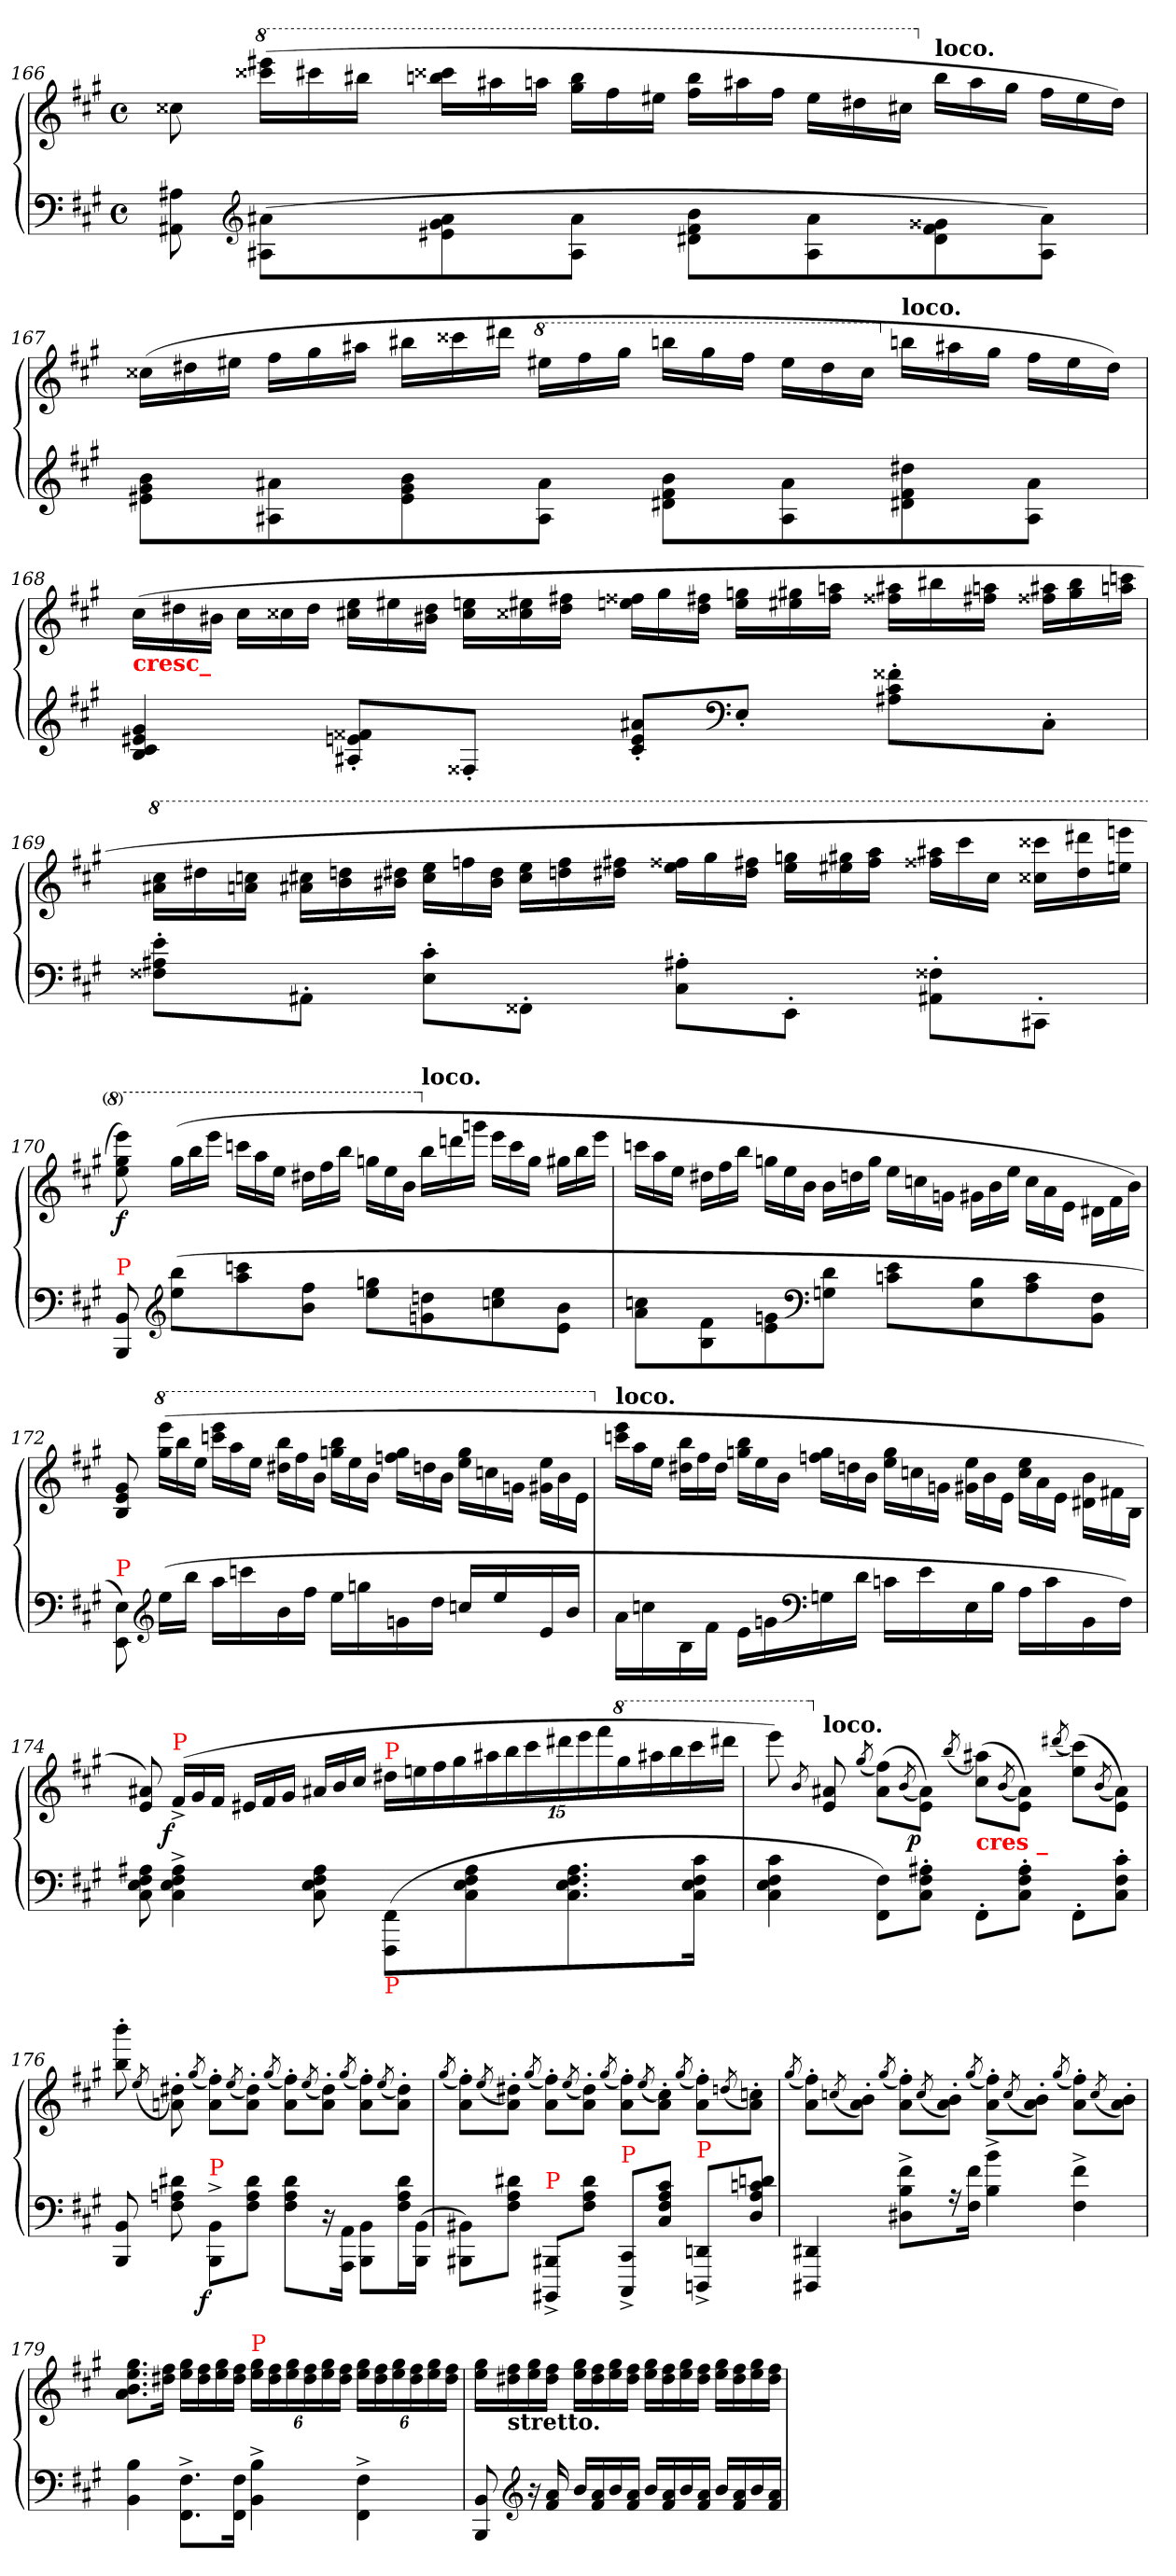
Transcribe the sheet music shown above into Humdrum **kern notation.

**kern	**kern	**dynam
*part1	*part1	*part1
*staff2	*staff1	*staff1/2
*clefF4	*clefG2	*
*k[f#c#g#]	*k[f#c#g#]	*
*M4/4	*M4/4	*
*met(c)	*met(c)	*
=166	=166	=166
8A#X\ 8AA#X\	8cc##X	.
*clefG2	*	*
*	*8va	*
*	*Xtuplet	*
(>8a#X\ 8A#X\L	(>24eeee#X 24cccc##XLL	.
.	24cccc#X	.
.	24bbb#XJJ	.
8a#\ 8g#\ 8e#X\	24cccc##X 24bbbnLL	.
.	24aaa#X	.
.	24aaanJJ	.
8a#\ 8A#\J	24bbb 24ggg#LL	.
.	24fff#	.
.	24eee#XJJ	.
8b\ 8f#\ 8d#X\L	24bbb 24fff#LL	.
.	24aaa#X	.
.	24fff#JJ	.
8a#\ 8A#\	24eee#LL	.
.	24ddd#X	.
.	24ccc#XJJ	.
*	*X8va	*
!	!LO:TX:a:B:t=loco.	!
8g##X\ 8f#\ 8d#\	24bbLL	.
.	24aa#	.
.	24gg#JJ	.
8a#\ 8A#\J)	24ff#LL	.
.	24ee#	.
.	24dd#JJ)	.
=167	=167	=167
8b\ 8g#\ 8e#X\L	(>24cc##XLL	.
.	24dd#X	.
.	24ee#XJJ	.
8a#X\ 8A#X\	24ff#LL	.
.	24gg#	.
.	24aa#XJJ	.
8b\ 8g#\ 8e#\	24bb#XLL	.
.	24ccc##X	.
.	24ddd#XJJ	.
*	*8va	*
8a#\ 8A#\J	24eee#XLL	.
.	24fff#	.
.	24ggg#JJ	.
8b\ 8f#\ 8d#X\L	24bbbnLL	.
.	24ggg#	.
.	24fff#JJ	.
8a#\ 8A#\	24eee#LL	.
.	24ddd#	.
.	24ccc##JJ	.
*	*X8va	*
!	!LO:TX:a:B:t=loco.	!
8dd#X\ 8f#\ 8d#X\	24bbnLL	.
.	24aa#X	.
.	24gg#JJ	.
8a#\ 8A#\J	24ff#LL	.
.	24ee#	.
.	24dd#JJ)	.
=168	=168	=168
!	!LO:TX:b:B:color=red:t=cresc_	!
4g# 4e#X 4c# 4B	(>24cc#LL	.
.	24dd#X	.
.	24b#XJJ	.
.	24cc#LL	.
.	24cc##X	.
.	24dd#JJ	.
8f##X'< 8en'< 8A#X'<L	24ee 24cc#XLL	.
.	24ee#X	.
.	24dd# 24b#XJJ	.
8F##X'<J	24een 24cc#LL	.
.	24ee#X 24cc##X	.
.	24ff#X 24dd#JJ	.
8a#X'< 8e'< 8c#'<L	24ff##X 24eenLL	.
.	24gg#	.
.	24ff#X 24dd#JJ	.
*clefF4	*	*
8E'<J	24ggn 24eeLL	.
.	24gg#X 24ee#X	.
.	24aan 24ff#JJ	.
8f##X'> 8c#'> 8A#X'>L	24aa#X 24ff##XLL	.
.	24bb#X	.
.	24aan 24ff#XJJ	.
8C#'>J	24aa#X 24ff##XLL	.
.	24bb# 24gg#	.
.	24cccn 24aanJJ	.
=169	=169	=169
*	*8va	*
8e'> 8A#X'> 8F##X'>L	24ccc# 24aa#XLL	.
.	24ddd#X	.
.	24cccn 24aanJJ	.
8AA#X'>J	24ccc#X 24aa#XLL	.
.	24dddn 24bb	.
.	24ddd#X 24bb#XJJ	.
8c#'> 8E'>L	24eee 24ccc#LL	.
.	24fffn	.
.	24ddd# 24bb#JJ	.
8FF##X'>J	24eee 24ccc#LL	.
.	24fff 24dddn	.
.	24fff#X 24ddd#XJJ	.
8A#X'>\ 8C#'>\L	24fff##X 24eeeLL	.
.	24ggg#	.
.	24fff#X 24ddd#JJ	.
8EE'>\J	24gggn 24eeeLL	.
.	24ggg#X 24eee#X	.
.	24aaa 24fff#JJ	.
8F##X'>\ 8AA#X'>\L	24aaa#X 24fff##XLL	.
.	24cccc#	.
.	24ccc#JJ	.
8CC#X'>\J	24cccc##X 24ccc##XLL	.
.	24dddd#ji 24ddd#	.
.	24eeeen 24eeenJJ	.
=170	=170	=170
!LO:TX:a:color=red:t=P	!	!
8BB 8BBB	8eeee 8ggg# 8eee)	f
*clefG2	*	*
(>8bb 8eeL	(>24ggg#LL	.
.	24bbb	.
.	24eeeeJJ	.
8cccn 8aa	24ccccnLL	.
.	24aaa	.
.	24eeeJJ	.
8ff# 8bJ	24ddd#XLL	.
.	24fff#	.
.	24bbbJJ	.
8ggn 8eeL	24gggnLL	.
.	24eee	.
.	24bbJJ	.
*	*X8va	*
!	!LO:TX:a:B:t=loco.	!
8ddn 8gn	24bbLL	.
.	24dddn	.
.	24gggnJJ	.
8ee 8ccn	24eeeLL	.
.	24ccc	.
.	24ggJJ	.
8b 8eJ	24gg#XLL	.
.	24bb	.
.	24eeeJJ	.
=171	=171	=171
8ccn\ 8a\L	24cccnLL	.
.	24aa	.
.	24eeJJ	.
8f# 8B	24dd#XLL	.
.	24ff#	.
.	24bbJJ	.
8gn 8e	24ggnLL	.
.	24ee	.
.	24bJJ	.
*clefF4	*	*
8d 8GnJ	24bLL	.
.	24ddn	.
.	24ggJJ	.
8e\ 8cn\L	24eeLL	.
.	24ccn	.
.	24gJJ	.
8B 8E	24g#XLL	.
.	24b	.
.	24eeJJ	.
8c 8A	24cc\LL	.
.	24a\	.
.	24e\JJ	.
8F# 8BBJ	24d#X\LL	.
.	24f#\	.
.	24b\JJ)	.
=172	=172	=172
!LO:TX:a:color=red:t=P	!	!
8E\ 8EE\)	8g# 8e 8B	.
*clefG2	*	*
*	*8va	*
(>16eeLL	(>24eeee\ 24ggg#\LL	.
.	24bbb	.
16bbJJ	.	.
.	24eeeJJ	.
16aaLL	24eeee\ 24ccccn\LL	.
.	24aaa	.
16cccn	.	.
.	24eeeJJ	.
16b	24bbb\ 24ddd#X\LL	.
.	24fff#	.
16ff#JJ	.	.
.	24bbJJ	.
16eeLL	24bbb\ 24gggn\LL	.
.	24eee	.
16ggn	.	.
.	24bbJJ	.
16g	24ggg\ 24fffn\LL	.
.	24dddn	.
16ddJJ	.	.
.	24bbJJ	.
16ccnLL	24ggg\ 24eee\LL	.
.	24cccn	.
16ee	.	.
.	24ggJJ	.
16e	24eee\ 24gg#X\LL	.
.	24bb	.
16bJJ	.	.
.	24eeJJ	.
=173	=173	=173
*	*X8va	*
!	!LO:TX:a:B:t=loco.	!
16a\LL	24eee 24cccnLL	.
.	24aa	.
16ccn\	.	.
.	24eeJJ	.
16B\	24bb 24dd#XLL	.
.	24ff#	.
16f#\JJ	.	.
.	24dd#JJ	.
16eLL	24bb 24ggnLL	.
.	24ee	.
16gn	.	.
.	24bJJ	.
*clefF4	*	*
16Gn	24gg 24ffnLL	.
.	24ddn	.
16dJJ	.	.
.	24bJJ	.
16cnLL	24gg 24eeLL	.
.	24ccn	.
16e	.	.
.	24gJJ	.
16E	24ee\ 24g#X\LL	.
.	24b\	.
16BJJ	.	.
.	24e\JJ	.
16ALL	24ee\ 24cc\LL	.
.	24a\	.
16c	.	.
.	24e\JJ	.
16BB	24b\ 24d#X\LL	.
.	24f#X\	.
16F#JJ)	.	.
.	24B\JJ	.
=174	=174	=174
8A#X 8F# 8E 8C#	8a#X 8e)	.
!	!LO:TX:a:color=red:t=P	!
!	!	!LO:DY:b:rj
4A#^> 4F#^> 4E^> 4C#^>	(>24f#^</LL	f
.	24g#	.
.	24f#JJ	.
.	24e#X/LL	.
.	24f#	.
.	24g#JJ	.
8A# 8F# 8E 8C#	24a#X/LL	.
.	24b	.
.	24cc#JJ	.
*	*tuplet	*
*	*Xbrackettup	*
!	!LO:TX:a:color=red:t=P	!
!LO:TX:b:color=red:t=P	!	!
(>8FF#/ 8FFF#/L	30dd#X\LL	.
.	30een	.
.	30ff#	.
.	30gg#	.
8A#\ 8F#\ 8E\ 8C#\	.	.
.	30aa#X	.
.	30bb	.
.	30ccc#	.
.	30ddd#X	.
8.A#\ 8.F#\ 8.E\ 8.C#\	.	.
.	30eee	.
.	30fff#	.
*	*8va	*
.	30ggg#	.
.	30aaa#X	.
.	30bbb	.
.	30cccc#	.
16c#\ 16F#\ 16E\ 16C#\Jk	.	.
.	30dddd#XJJ	.
=175	=175	=175
4c# 4F# 4E 4C#	8eeee)	.
.	8qbb/	.
*	*X8va	*
!	!LO:TX:a:B:t=loco.	!
.	8a#X 8e	.
.	(<8qgg#/	.
8F#\ 8FF#\L)	(>8ff#\ 8a#\L)	.
.	(<8qb/	.
!	!	!LO:DY:rj
8A#X'> 8F#'> 8C#'>J	8a# 8eJ))	p
.	(<8qbb/	.
!	!LO:TX:b:B:color=red:t=cres _	!
8FF#'>\L	(>8aa#X\ 8cc#\L)	.
.	(<8qb/	.
8A#'> 8F#'> 8C#'>J	8a# 8eJ))	.
.	(<8qddd#X/	.
8FF#'>\L	(>8ccc#\ 8ee\L)	.
.	(<8qb/	.
8c#'> 8F#'> 8C#'>J	8a# 8eJ))	.
=176	=176	=176
8BB 8BBB	8bbb'> 8bb'>	.
.	(<8qee/	.
8d#X 8An 8F#	8dd#X'> 8an'>)	.
.	(<8qgg#/	.
!LO:TX:a:color=red:t=P	!	!
!	!	!LO:DY:b=2:rj
8BB^<\ 8BBB^<\L	8ff#'> 8a'>L)	f
.	(<8qee/	.
8d#\ 8A\ 8F#\J	8dd#'> 8a'>J)	.
.	(<8qgg#/	.
8d#\ 8A\ 8F#\L	8ff#'> 8a'>L)	.
.	(<8qee/	.
16r	8dd#'> 8a'>J)	.
16AA\ 16AAA\Jk	.	.
.	(<8qgg#/	.
8BB\ 8BBB\L	8ff#'> 8a'>L)	.
.	(<8qee/	.
16d#\ 16A\ 16F#\L	8dd#'> 8a'>J)	.
(>16BB\ 16BBB\JJ	.	.
=177	=177	=177
.	(<8qgg#/	.
8BB#X\ 8BBB#X\L)	8ff#'> 8a'>L)	.
.	(<8qee/	.
8d#X 8A 8F#J	8dd#X'> 8a'>J)	.
.	(<8qgg#/	.
!LO:TX:a:color=red:t=P	!	!
8BBB#X^>/ 8BBBB#X^>/L	8ff#'> 8a'>L)	.
.	(<8qee/	.
8d#\ 8A\ 8F#\J	8dd#'> 8a'>J)	.
.	(<8qgg#/	.
!LO:TX:a:color=red:t=P	!	!
8CC#^>/ 8CCC#^>/L	8ff#'> 8a'>L)	.
.	(<8qee/	.
8c#\ 8A\ 8F#\ 8C#\J	8cc#'> 8a'>J)	.
.	(<8qgg#/	.
!LO:TX:a:color=red:t=P	!	!
8DDn^>/ 8DDDn^>/L	8ff#'> 8a'>L)	.
.	(<8qddn/	.
8dn\ 8cn\ 8A\ 8D\J	8ccn'> 8a'>J)	.
=178	=178	=178
.	(<8qgg#/	.
4DD#X 4DDD#X	8ff#'> 8a'>L)	.
.	(<8qccn/	.
.	8b'> 8a'>J)	.
.	(<8qgg#/	.
8f#^< 8B^< 8D#X^<L	8ff#'> 8a'>L)	.
.	(<8qcc/	.
16r	8b'> 8a'>J)	.
16f# 16F#Jk	.	.
.	(<8qgg#/	.
4b^< 4B^<	8ff#'> 8a'>L)	.
.	(<8qcc/	.
.	8b'> 8a'>J)	.
.	(<8qgg#/	.
4f#^< 4F#^<	8ff#'> 8a'>L)	.
.	(<8qcc/	.
.	8b'> 8a'>J)	.
=179	=179	=179
4B 4BB	8.gg# 8.ee 8.b 8.aL	.
.	16ff# 16dd#XJk	.
8.F#^>\ 8.FF#^>\L	16gg#\ 16ee\LL	.
.	16ff# 16dd#	.
.	16gg# 16ee	.
16F#\ 16FF#\Jk	16ff# 16dd#JJ	.
!	!LO:TX:a:color=red:t=P	!
4B^>\ 4BB^>\	24gg#\ 24ee\LL	.
.	24ff# 24dd#	.
.	24gg# 24ee	.
.	24ff# 24dd#	.
.	24gg# 24ee	.
.	24ff# 24dd#JJ	.
4F#^>\ 4FF#^>\	24gg#\ 24ee\LL	.
.	24ff# 24dd#	.
.	24gg# 24ee	.
.	24ff# 24dd#	.
.	24gg# 24ee	.
.	24ff# 24dd#JJ	.
=180	=180	=180
8BB 8BBB	16gg# 16eeLL	.
!	!LO:TX:b:B:t=stretto.	!
.	16ff# 16dd#X	.
*clefG2	*	*
16r	16gg# 16ee	.
16a 16f#	16ff# 16dd#JJ	.
16bLL	16gg# 16eeLL	.
16a 16f#	16ff# 16dd#	.
16b	16gg# 16ee	.
16a 16f#JJ	16ff# 16dd#JJ	.
16bLL	16gg# 16eeLL	.
16a 16f#	16ff# 16dd#	.
16b	16gg# 16ee	.
16a 16f#JJ	16ff# 16dd#JJ	.
16bLL	16gg# 16eeLL	.
16a 16f#	16ff# 16dd#	.
16b	16gg# 16ee	.
16a 16f#JJ	16ff# 16dd#JJ	.
=	=	=
*-	*-	*-
